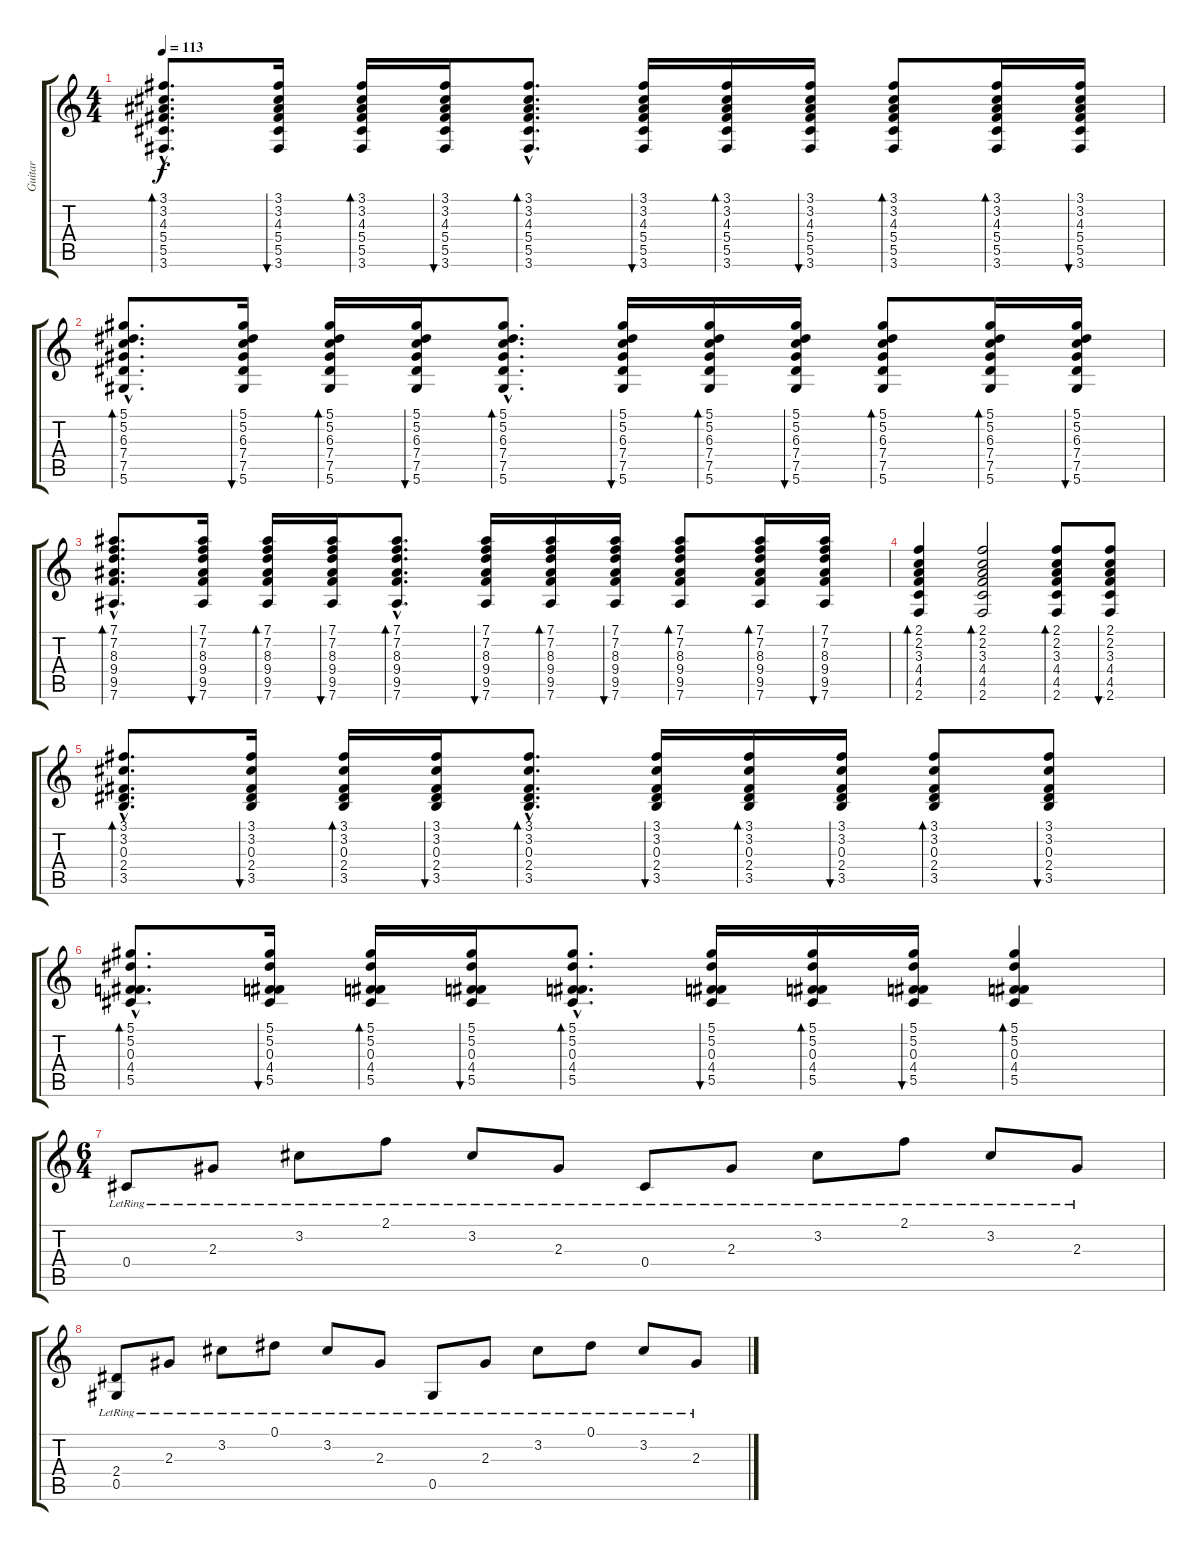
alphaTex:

\track ("Guitar" "Guitar") {instrument acousticguitarsteel}
\staff {score tabs}
\tuning (Eb4 Bb3 Gb3 Db3 Ab2 Eb2) {hide}
\ts (4 4)
\tempo 113
\clef g2
\ks c
(3.1{hac} 3.2{hac} 4.3{hac} 5.4{hac} 5.5{hac} 3.6{hac}).8{d bd 60 dy f} (3.1 3.2 4.3 5.4 5.5 3.6).16{bu 60} (3.1 3.2 4.3 5.4 5.5 3.6).16{bd 60} (3.1 3.2 4.3 5.4 5.5 3.6).16{bu 60} (3.1{hac} 3.2{hac} 4.3{hac} 5.4{hac} 5.5{hac} 3.6{hac}).8{d bd 60} (3.1 3.2 4.3 5.4 5.5 3.6).16{bu 60} (3.1 3.2 4.3 5.4 5.5 3.6).16{bd 60} (3.1 3.2 4.3 5.4 5.5 3.6).16{bu 60} (3.1 3.2 4.3 5.4 5.5 3.6).8{bd 60} (3.1 3.2 4.3 5.4 5.5 3.6).16{bd 60} (3.1 3.2 4.3 5.4 5.5 3.6).16{bu 60} |
(5.1{hac} 5.2{hac} 6.3{hac} 7.4{hac} 7.5{hac} 5.6{hac}).8{d bd 60} (5.1 5.2 6.3 7.4 7.5 5.6).16{bu 60} (5.1 5.2 6.3 7.4 7.5 5.6).16{bd 60} (5.1 5.2 6.3 7.4 7.5 5.6).16{bu 60} (5.1{hac} 5.2{hac} 6.3{hac} 7.4{hac} 7.5{hac} 5.6{hac}).8{d bd 60} (5.1 5.2 6.3 7.4 7.5 5.6).16{bu 60} (5.1 5.2 6.3 7.4 7.5 5.6).16{bd 60} (5.1 5.2 6.3 7.4 7.5 5.6).16{bu 60} (5.1 5.2 6.3 7.4 7.5 5.6).8{bd 60} (5.1 5.2 6.3 7.4 7.5 5.6).16{bd 60} (5.1 5.2 6.3 7.4 7.5 5.6).16{bu 60} |
(7.1{hac} 7.2{hac} 8.3{hac} 9.4{hac} 9.5{hac} 7.6{hac}).8{d bd 60} (7.1 7.2 8.3 9.4 9.5 7.6).16{bu 60} (7.1 7.2 8.3 9.4 9.5 7.6).16{bd 60} (7.1 7.2 8.3 9.4 9.5 7.6).16{bu 60} (7.1{hac} 7.2{hac} 8.3{hac} 9.4{hac} 9.5{hac} 7.6{hac}).8{d bd 60} (7.1 7.2 8.3 9.4 9.5 7.6).16{bu 60} (7.1 7.2 8.3 9.4 9.5 7.6).16{bd 60} (7.1 7.2 8.3 9.4 9.5 7.6).16{bu 60} (7.1 7.2 8.3 9.4 9.5 7.6).8{bd 60} (7.1 7.2 8.3 9.4 9.5 7.6).16{bd 60} (7.1 7.2 8.3 9.4 9.5 7.6).16{bu 60} |
(2.1 2.2 3.3 4.4 4.5 2.6).4{bd 60} (2.1 2.2 3.3 4.4 4.5 2.6).2{bd 60} (2.1 2.2 3.3 4.4 4.5 2.6).8{bd 60} (2.1 2.2 3.3 4.4 4.5 2.6).8{bu 60} |
(3.1{hac} 3.2{hac} 0.3{hac} 2.4{hac} 3.5{hac}).8{d bd 60} (3.1 3.2 0.3 2.4 3.5).16{bu 60} (3.1 3.2 0.3 2.4 3.5).16{bd 60} (3.1 3.2 0.3 2.4 3.5).16{bu 60} (3.1{hac} 3.2{hac} 0.3{hac} 2.4{hac} 3.5{hac}).8{d bd 60} (3.1 3.2 0.3 2.4 3.5).16{bu 60} (3.1 3.2 0.3 2.4 3.5).16{bd 60} (3.1 3.2 0.3 2.4 3.5).16{bu 60} (3.1 3.2 0.3 2.4 3.5).8{bd 60} (3.1 3.2 0.3 2.4 3.5).8{bu 60} |
(5.1{hac} 5.2{hac} 0.3{hac} 4.4{hac} 5.5{hac}).8{d bd 60} (5.1 5.2 0.3 4.4 5.5).16{bu 60} (5.1 5.2 0.3 4.4 5.5).16{bd 60} (5.1 5.2 0.3 4.4 5.5).16{bu 60} (5.1{hac} 5.2{hac} 0.3{hac} 4.4{hac} 5.5{hac}).8{d bd 60} (5.1 5.2 0.3 4.4 5.5).16{bu 60} (5.1 5.2 0.3 4.4 5.5).16{bd 60} (5.1 5.2 0.3 4.4 5.5).16{bu 60} (5.1 5.2 0.3 4.4 5.5).4{bd 60} |
\ts (6 4)
0.4{lr}.8 2.3{lr}.8 3.2{lr}.8 2.1{lr}.8 3.2{lr}.8 2.3{lr}.8 0.4{lr}.8 2.3{lr}.8 3.2{lr}.8 2.1{lr}.8 3.2{lr}.8 2.3{lr}.8 |
(2.4{lr} 0.5{lr}).8 2.3{lr}.8 3.2{lr}.8 0.1{lr}.8 3.2{lr}.8 2.3{lr}.8 0.5{lr}.8 2.3{lr}.8 3.2{lr}.8 0.1{lr}.8 3.2{lr}.8 2.3{lr}.8
